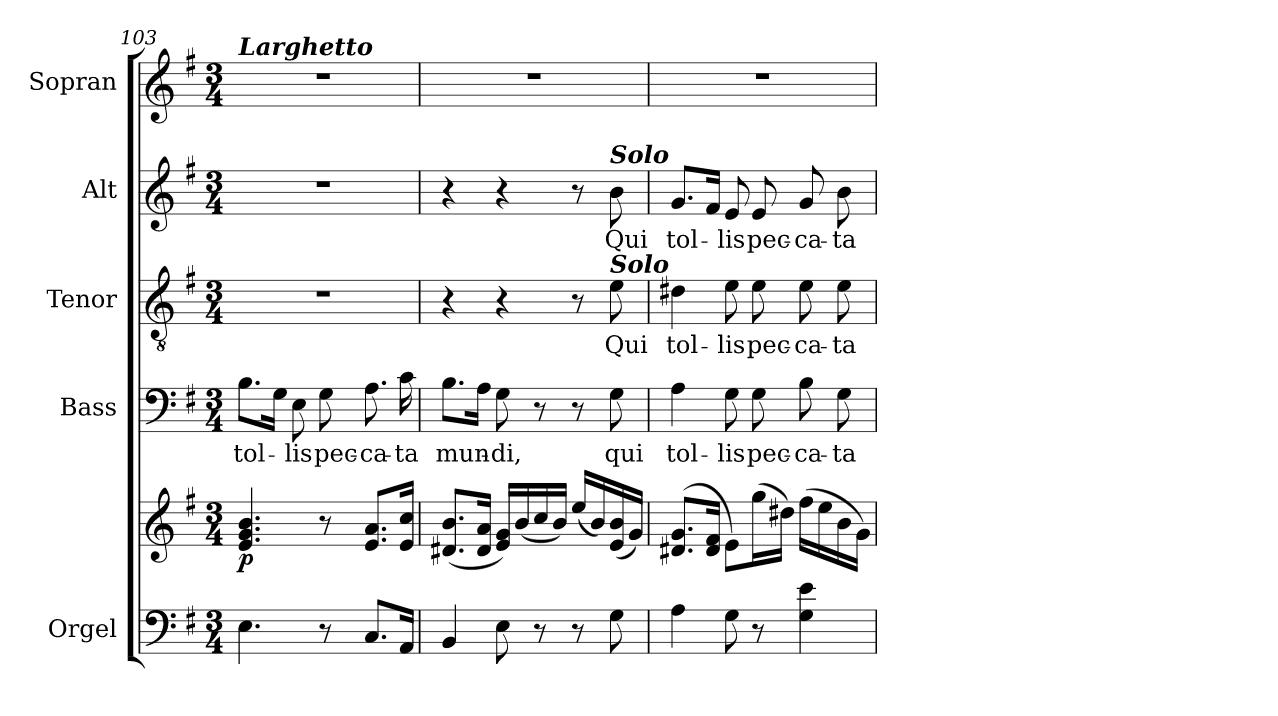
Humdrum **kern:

**kern	**kern	**dynam	**kern	**text	**kern	**text	**kern	**text	**kern
*part5	*part5	*part5	*part4	*part4	*part3	*part3	*part2	*part2	*part1
*staff6	*staff5	*staff5/6	*staff4	*staff4	*staff3	*staff3	*staff2	*staff2	*staff1
*I"Orgel	*	*	*I"Bass	*	*I"Tenor	*	*I"Alt	*	*I"Sopran
*I'Org.	*	*	*I'B.	*	*I'T.	*	*I'A.	*	*I'S.
!!LO:PB:g=z
*clefF4	*clefG2	*	*clefF4	*	*clefGv2	*	*clefG2	*	*clefG2
*k[f#]	*k[f#]	*	*k[f#]	*	*k[f#]	*	*k[f#]	*	*k[f#]
*G:	*G:	*	*G:	*	*G:	*	*G:	*	*G:
*M3/4	*M3/4	*	*M3/4	*	*M3/4	*	*M3/4	*	*M3/4
=103	=103	=103	=103	=103	=103	=103	=103	=103	=103
!	!	!	!	!	!	!	!	!	!LO:TX:a:Bi:t=Larghetto
!	!	!LO:DY:b	!	!LO:LY:b	!	!	!	!	!
4.E\	4.e/ 4.g/ 4.b/	p	8.B\L	tol-	2.r	.	2.r	.	2.r
.	.	.	16G\Jk	.	.	.	.	.	.
!	!	!	!	!LO:LY:b	!	!	!	!	!
.	.	.	8E\	-lis	.	.	.	.	.
!	!	!	!	!LO:LY:b	!	!	!	!	!
8r	8r	.	8G\	pec-	.	.	.	.	.
!	!	!	!	!LO:LY:b	!	!	!	!	!
8.C/L	8.e/ 8.a/L	.	8.A\	-ca-	.	.	.	.	.
!	!	!	!	!LO:LY:b	!	!	!	!	!
16AA/Jk	16e/ 16cc/Jk	.	16c\	-ta	.	.	.	.	.
=104	=104	=104	=104	=104	=104	=104	=104	=104	=104
!	!	!	!	!LO:LY:b	!	!	!	!	!
4BB/	(<8.d#X/ 8.b/L	.	8.B\L	mun-	4r	.	4r	.	2.r
.	16d#/ 16a/Jk	.	16A\Jk	.	.	.	.	.	.
!	!	!	!	!LO:LY:b	!	!	!	!	!
8E\	16e/ 16g/LL)	.	8G\	-di,	4r	.	4r	.	.
.	(<16b/	.	.	.	.	.	.	.	.
8r	16cc/	.	8r	.	.	.	.	.	.
.	16b/JJ)	.	.	.	.	.	.	.	.
8r	(<16ee/LL	.	8r	.	8r	.	8r	.	.
.	16b/)	.	.	.	.	.	.	.	.
!	!	!	!	!	!	!	!LO:TX:a:Bi:t=Solo	!	!
!	!	!	!	!	!LO:TX:a:Bi:t=Solo	!	!	!	!
!	!	!	!	!LO:LY:b	!	!LO:LY:b	!	!LO:LY:b	!
8G\	(<16e/ 16b/	.	8G\	qui	8e\	Qui	8b\	Qui	.
.	16g/JJ)	.	.	.	.	.	.	.	.
=105	=105	=105	=105	=105	=105	=105	=105	=105	=105
!	!	!	!	!LO:LY:b	!	!LO:LY:b	!	!LO:LY:b	!
4A\	(>8.d#X/ 8.g/L	.	4A\	tol-	4d#X\	tol-	8.g/L	tol-	2.r
.	16d#/ 16f#/Jk	.	.	.	.	.	16f#/Jk	.	.
!	!	!	!	!LO:LY:b	!	!LO:LY:b	!	!LO:LY:b	!
8G\	8e\L)	.	8G\	-lis	8e\	-lis	8e/	-lis	.
!	!	!	!	!LO:LY:b	!	!LO:LY:b	!	!LO:LY:b	!
8r	(>16gg\L	.	8G\	pec-	8e\	pec-	8e/	pec-	.
.	16dd#X\JJ)	.	.	.	.	.	.	.	.
!	!	!	!	!LO:LY:b	!	!LO:LY:b	!	!LO:LY:b	!
4G\ 4e\	(>16ff#\LL	.	8B\	-ca-	8e\	-ca-	8g/	-ca-	.
.	16ee\	.	.	.	.	.	.	.	.
!	!	!	!	!LO:LY:b	!	!LO:LY:b	!	!LO:LY:b	!
.	16b\	.	8G\	-ta	8e\	-ta	8b\	-ta	.
.	16g\JJ)	.	.	.	.	.	.	.	.
=	=	=	=	=	=	=	=	=	=
*-	*-	*-	*-	*-	*-	*-	*-	*-	*-
